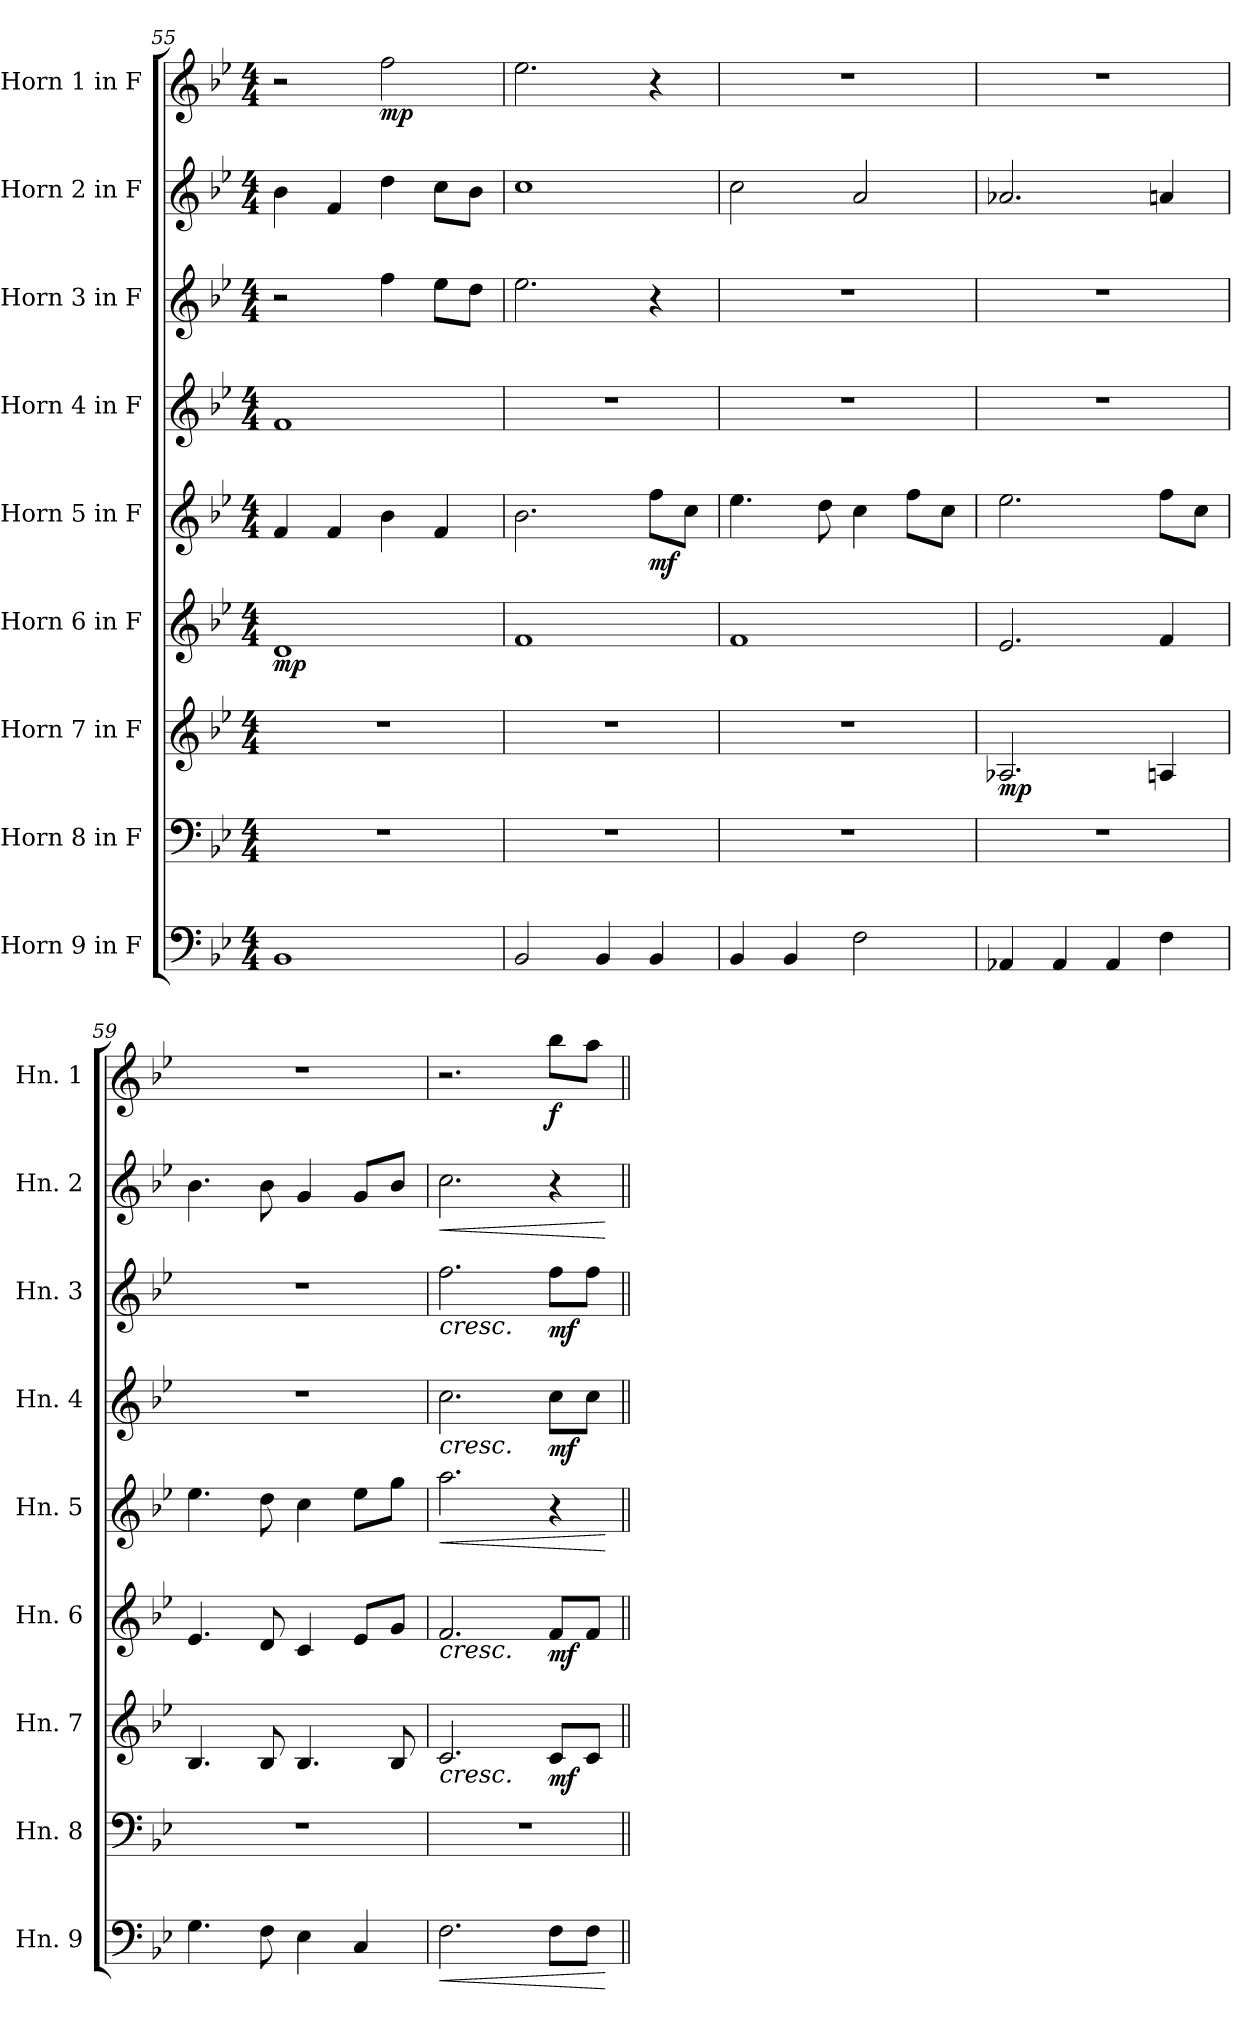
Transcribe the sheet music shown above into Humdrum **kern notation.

**kern	**dynam	**kern	**kern	**dynam	**kern	**dynam	**kern	**dynam	**kern	**dynam	**kern	**dynam	**kern	**dynam	**kern	**dynam
*part9	*part9	*part8	*part7	*part7	*part6	*part6	*part5	*part5	*part4	*part4	*part3	*part3	*part2	*part2	*part1	*part1
*staff9	*staff9	*staff8	*staff7	*staff7	*staff6	*staff6	*staff5	*staff5	*staff4	*staff4	*staff3	*staff3	*staff2	*staff2	*staff1	*staff1
*I"Horn 9 in F	*	*I"Horn 8 in F	*I"Horn 7 in F	*	*I"Horn 6 in F	*	*I"Horn 5 in F	*	*I"Horn 4 in F	*	*I"Horn 3 in F	*	*I"Horn 2 in F	*	*I"Horn 1 in F	*
*I'Hn. 9	*	*I'Hn. 8	*I'Hn. 7	*	*I'Hn. 6	*	*I'Hn. 5	*	*I'Hn. 4	*	*I'Hn. 3	*	*I'Hn. 2	*	*I'Hn. 1	*
*clefF4	*	*clefF4	*clefG2	*	*clefG2	*	*clefG2	*	*clefG2	*	*clefG2	*	*clefG2	*	*clefG2	*
*ITrd4c7	*	*ITrd4c7	*ITrd4c7	*	*ITrd4c7	*	*ITrd4c7	*	*ITrd4c7	*	*ITrd4c7	*	*ITrd4c7	*	*ITrd4c7	*
*k[b-e-a-]	*	*k[b-e-a-]	*k[b-e-a-]	*	*k[b-e-a-]	*	*k[b-e-a-]	*	*k[b-e-a-]	*	*k[b-e-a-]	*	*k[b-e-a-]	*	*k[b-e-a-]	*
*M4/4	*	*M4/4	*M4/4	*	*M4/4	*	*M4/4	*	*M4/4	*	*M4/4	*	*M4/4	*	*M4/4	*
=55	=55	=55	=55	=55	=55	=55	=55	=55	=55	=55	=55	=55	=55	=55	=55	=55
!	!	!	!	!	!	!LO:DY:b	!	!	!	!	!	!	!	!	!	!
1EE-	.	1r	1r	.	1G	mp	4B-/	.	1B-	.	2r	.	4e-\	.	2r	.
.	.	.	.	.	.	.	4B-/	.	.	.	.	.	4B-/	.	.	.
!	!	!	!	!	!	!	!	!	!	!	!	!	!	!	!	!LO:DY:b
.	.	.	.	.	.	.	4e-\	.	.	.	4b-\	.	4g\	.	2b-\	mp
.	.	.	.	.	.	.	4B-/	.	.	.	8a-\L	.	8f\L	.	.	.
.	.	.	.	.	.	.	.	.	.	.	8g\J	.	8e-\J	.	.	.
=56	=56	=56	=56	=56	=56	=56	=56	=56	=56	=56	=56	=56	=56	=56	=56	=56
2EE-/	.	1r	1r	.	1B-	.	2.e-\	.	1r	.	2.a-\	.	1f	.	2.a-\	.
4EE-/	.	.	.	.	.	.	.	.	.	.	.	.	.	.	.	.
!	!	!	!	!	!	!	!	!LO:DY:b	!	!	!	!	!	!	!	!
4EE-/	.	.	.	.	.	.	8b-\L	mf	.	.	4r	.	.	.	4r	.
.	.	.	.	.	.	.	8f\J	.	.	.	.	.	.	.	.	.
=57	=57	=57	=57	=57	=57	=57	=57	=57	=57	=57	=57	=57	=57	=57	=57	=57
4EE-/	.	1r	1r	.	1B-	.	4.a-\	.	1r	.	1r	.	2f\	.	1r	.
4EE-/	.	.	.	.	.	.	.	.	.	.	.	.	.	.	.	.
.	.	.	.	.	.	.	8g\	.	.	.	.	.	.	.	.	.
2BB-\	.	.	.	.	.	.	4f\	.	.	.	.	.	2d/	.	.	.
.	.	.	.	.	.	.	8b-\L	.	.	.	.	.	.	.	.	.
.	.	.	.	.	.	.	8f\J	.	.	.	.	.	.	.	.	.
=58	=58	=58	=58	=58	=58	=58	=58	=58	=58	=58	=58	=58	=58	=58	=58	=58
!	!	!	!	!LO:DY:b	!	!	!	!	!	!	!	!	!	!	!	!
4DD-X/	.	1r	2.D-X/	mp	2.A-/	.	2.a-\	.	1r	.	1r	.	2.d-X/	.	1r	.
4DD-/	.	.	.	.	.	.	.	.	.	.	.	.	.	.	.	.
4DD-/	.	.	.	.	.	.	.	.	.	.	.	.	.	.	.	.
4BB-\	.	.	4Dn/	.	4B-/	.	8b-\L	.	.	.	.	.	4dn/	.	.	.
.	.	.	.	.	.	.	8f\J	.	.	.	.	.	.	.	.	.
=59	=59	=59	=59	=59	=59	=59	=59	=59	=59	=59	=59	=59	=59	=59	=59	=59
4.C\	.	1r	4.E-/	.	4.A-/	.	4.a-\	.	1r	.	1r	.	4.e-\	.	1r	.
8BB-\	.	.	8E-/	.	8G/	.	8g\	.	.	.	.	.	8e-\	.	.	.
4AA-\	.	.	4.E-/	.	4F/	.	4f\	.	.	.	.	.	4c/	.	.	.
4FF/	.	.	.	.	8A-/L	.	8a-\L	.	.	.	.	.	8c/L	.	.	.
.	.	.	8E-/	.	8c/J	.	8cc\J	.	.	.	.	.	8e-/J	.	.	.
!!LO:PB:g=z
=60	=60	=60	=60	=60	=60	=60	=60	=60	=60	=60	=60	=60	=60	=60	=60	=60
!	!LO:HP:b	!	!	!LO:HP:b	!	!LO:HP:b	!	!LO:HP:b	!	!LO:HP:b	!	!LO:HP:b	!	!LO:HP:b	!	!
2.BB-\	<	1r	2.F/	<	2.B-/	<	2.dd\	<	2.f\	<	2.b-\	<	2.f\	<	2.r	.
!	!	!	!	!LO:DY:b	!	!LO:DY:b	!	!	!	!LO:DY:b	!	!LO:DY:b	!	!	!	!LO:DY:b
8BB-\L	.	.	8F/L	mf	8B-/L	mf	4r	.	8f\L	mf	8b-\L	mf	4r	.	8ee-\L	f
8BB-\J	.	.	8F/J	.	8B-/J	.	.	.	8f\J	.	8b-\J	.	.	.	8dd\J	.
.	[	.	.	[	.	[	.	[	.	[	.	[	.	[	.	.
=||	=||	=||	=||	=||	=||	=||	=||	=||	=||	=||	=||	=||	=||	=||	=||	=||
*-	*-	*-	*-	*-	*-	*-	*-	*-	*-	*-	*-	*-	*-	*-	*-	*-
